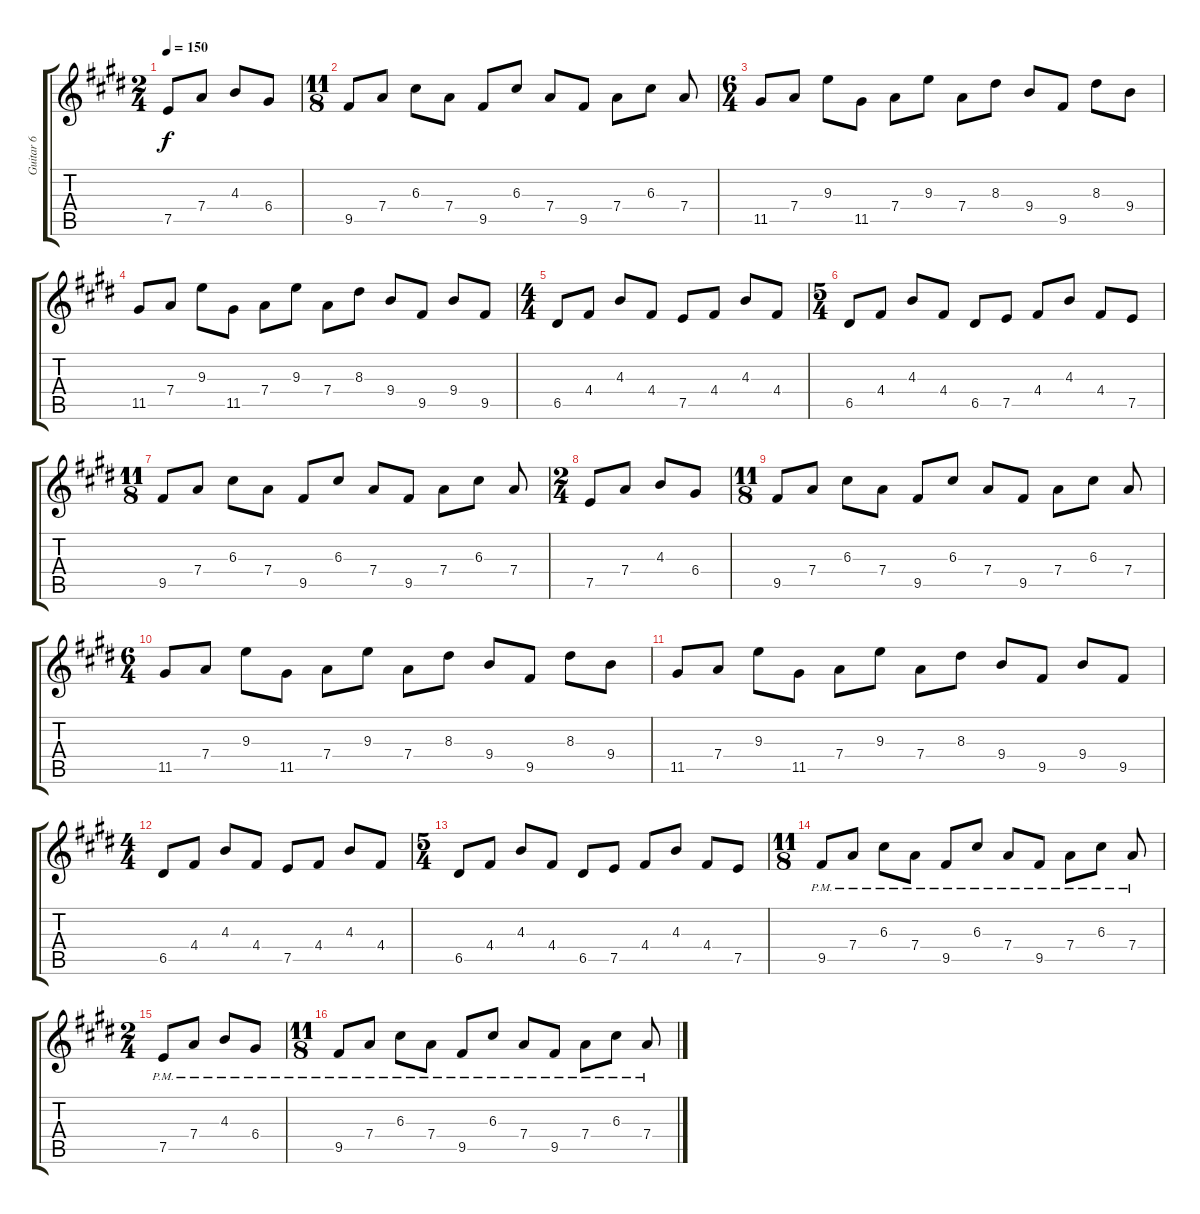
\track ("Guitar 6" "Guitar 6") {instrument distortionguitar}
\staff {score tabs}
\tuning (E4 B3 G3 D3 A2 E2) {hide}
\ts (2 4)
\tempo 150
\clef g2
\ks e
7.5.8{dy f} 7.4.8 4.3.8 6.4.8 |
\ts (11 8)
9.5.8 7.4.8 6.3.8 7.4.8 9.5.8 6.3.8 7.4.8 9.5.8 7.4.8 6.3.8 7.4.8 |
\ts (6 4)
11.5.8 7.4.8 9.3.8 11.5.8 7.4.8 9.3.8 7.4.8 8.3.8 9.4.8 9.5.8 8.3.8 9.4.8 |
11.5.8 7.4.8 9.3.8 11.5.8 7.4.8 9.3.8 7.4.8 8.3.8 9.4.8 9.5.8 9.4.8 9.5.8 |
\ts (4 4)
6.5.8 4.4.8 4.3.8 4.4.8 7.5.8 4.4.8 4.3.8 4.4.8 |
\ts (5 4)
6.5.8 4.4.8 4.3.8 4.4.8 6.5.8 7.5.8 4.4.8 4.3.8 4.4.8 7.5.8 |
\ts (11 8)
9.5.8 7.4.8 6.3.8 7.4.8 9.5.8 6.3.8 7.4.8 9.5.8 7.4.8 6.3.8 7.4.8 |
\ts (2 4)
7.5.8 7.4.8 4.3.8 6.4.8 |
\ts (11 8)
9.5.8 7.4.8 6.3.8 7.4.8 9.5.8 6.3.8 7.4.8 9.5.8 7.4.8 6.3.8 7.4.8 |
\ts (6 4)
11.5.8 7.4.8 9.3.8 11.5.8 7.4.8 9.3.8 7.4.8 8.3.8 9.4.8 9.5.8 8.3.8 9.4.8 |
11.5.8 7.4.8 9.3.8 11.5.8 7.4.8 9.3.8 7.4.8 8.3.8 9.4.8 9.5.8 9.4.8 9.5.8 |
\ts (4 4)
6.5.8 4.4.8 4.3.8 4.4.8 7.5.8 4.4.8 4.3.8 4.4.8 |
\ts (5 4)
6.5.8 4.4.8 4.3.8 4.4.8 6.5.8 7.5.8 4.4.8 4.3.8 4.4.8 7.5.8 |
\ts (11 8)
\section ("" "")
9.5{pm}.8 7.4{pm}.8 6.3{pm}.8 7.4{pm}.8 9.5{pm}.8 6.3{pm}.8 7.4{pm}.8 9.5{pm}.8 7.4{pm}.8 6.3{pm}.8 7.4{pm}.8 |
\ts (2 4)
7.5{pm}.8 7.4{pm}.8 4.3{pm}.8 6.4{pm}.8 |
\ts (11 8)
9.5{pm}.8 7.4{pm}.8 6.3{pm}.8 7.4{pm}.8 9.5{pm}.8 6.3{pm}.8 7.4{pm}.8 9.5{pm}.8 7.4{pm}.8 6.3{pm}.8 7.4{pm}.8
